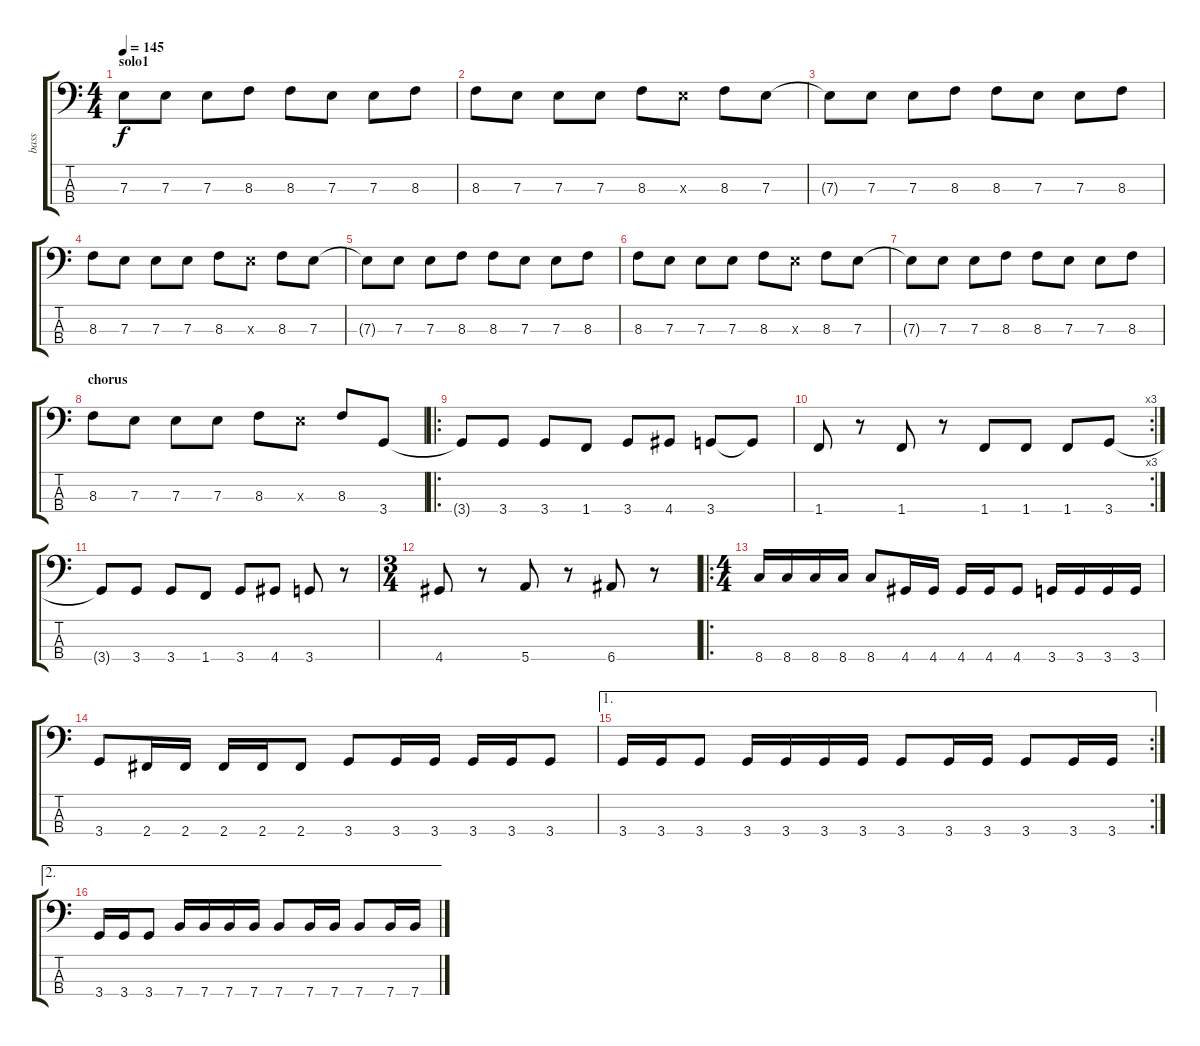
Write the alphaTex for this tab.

\track ("bass" "bass") {instrument electricbassfinger}
\staff {score tabs}
\tuning (G2 D2 A1 E1) {hide}
\ts (4 4)
\section ("" "solo1")
\tempo 145
\clef f4
\ks c
7.3{t}.8{dy f} 7.3.8 7.3.8 8.3.8 8.3.8 7.3.8 7.3.8 8.3.8 |
8.3.8 7.3.8 7.3.8 7.3.8 8.3.8 7.3{x}.8 8.3.8 7.3.8 |
7.3{t}.8 7.3.8 7.3.8 8.3.8 8.3.8 7.3.8 7.3.8 8.3.8 |
8.3.8 7.3.8 7.3.8 7.3.8 8.3.8 7.3{x}.8 8.3.8 7.3.8 |
7.3{t}.8 7.3.8 7.3.8 8.3.8 8.3.8 7.3.8 7.3.8 8.3.8 |
8.3.8 7.3.8 7.3.8 7.3.8 8.3.8 7.3{x}.8 8.3.8 7.3.8 |
7.3{t}.8 7.3.8 7.3.8 8.3.8 8.3.8 7.3.8 7.3.8 8.3.8 |
\section ("" "chorus")
8.3.8 7.3.8 7.3.8 7.3.8 8.3.8 7.3{x}.8 8.3.8 3.4.8 |
\ro
3.4{t}.8 3.4.8 3.4.8 1.4.8 3.4.8 4.4.8 3.4.8 3.4{t}.8 |
\rc 3
1.4.8 r.8 1.4.8 r.8 1.4.8 1.4.8 1.4.8 3.4.8 |
3.4{t}.8 3.4.8 3.4.8 1.4.8 3.4.8 4.4.8 3.4.8 r.8 |
\ts (3 4)
4.4.8 r.8 5.4.8 r.8 6.4.8 r.8 |
\ro
\ts (4 4)
8.4.16 8.4.16 8.4.16 8.4.16 8.4.8 4.4.16 4.4.16 4.4.16 4.4.16 4.4.8 3.4.16 3.4.16 3.4.16 3.4.16 |
3.4.8 2.4.16 2.4.16 2.4.16 2.4.16 2.4.8 3.4.8 3.4.16 3.4.16 3.4.16 3.4.16 3.4.8 |
\ae 1
\rc 2
3.4.16 3.4.16 3.4.8 3.4.16 3.4.16 3.4.16 3.4.16 3.4.8 3.4.16 3.4.16 3.4.8 3.4.16 3.4.16 |
\ae 2
3.4.16 3.4.16 3.4.8 7.4.16 7.4.16 7.4.16 7.4.16 7.4.8 7.4.16 7.4.16 7.4.8 7.4.16 7.4.16
